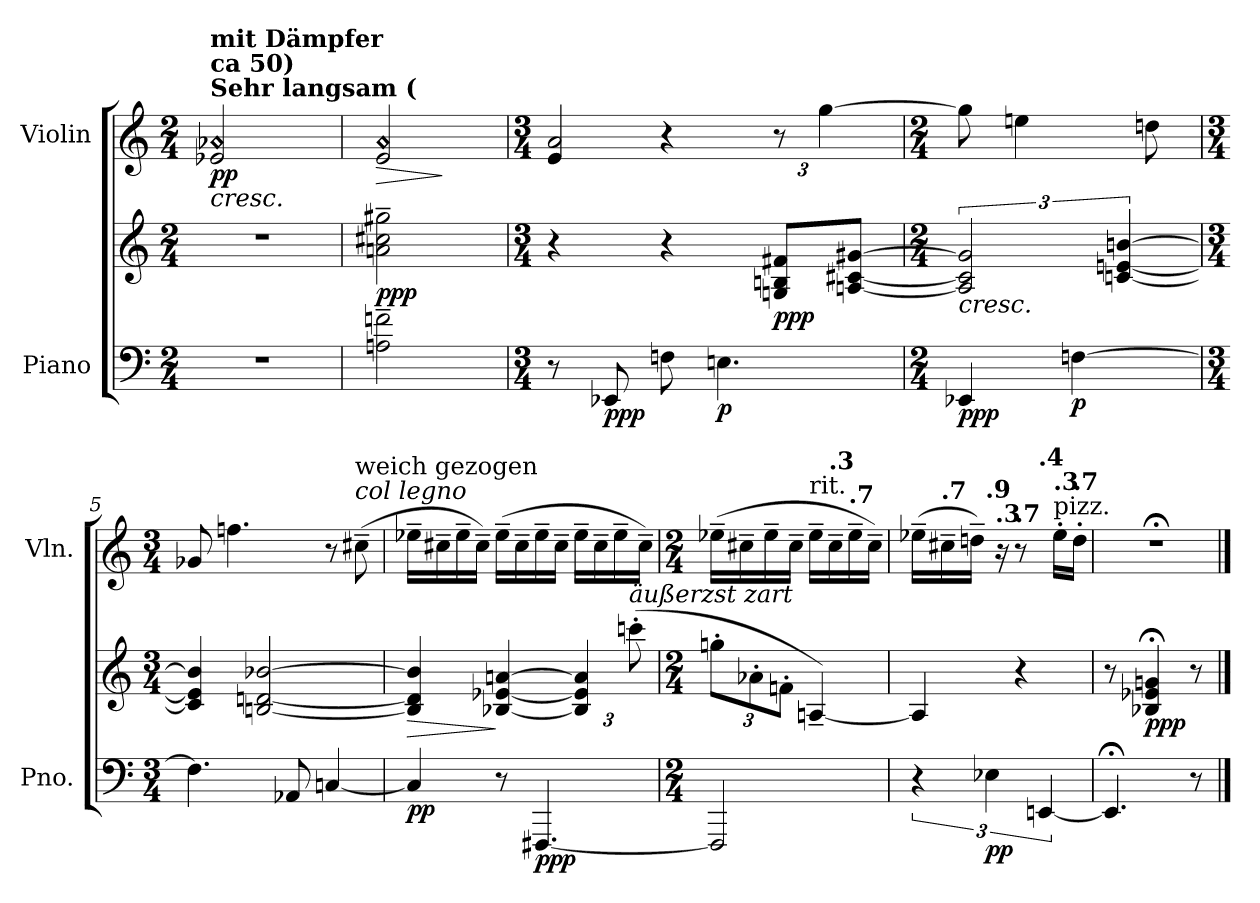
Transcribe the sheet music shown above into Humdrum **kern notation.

**kern	**kern	**dynam	**kern	**dynam
*part2	*part2	*part2	*part1	*part1
*staff3	*staff2	*staff2/3	*staff1	*staff1
*I"Piano	*	*	*I"Violin	*
*I'Pno.	*	*	*I'Vln.	*
*clefF4	*clefG2	*	*clefG2	*
*k[]	*k[]	*	*k[]	*
*M2/4	*M2/4	*	*M2/4	*
=1	=1	=1	=1	=1
!	!	!	!LO:TX:a:B:t=Sehr langsam (	!
!	!	!	!LO:TX:a:B:t=ca 50)	!
!	!	!	!LO:TX:a:B:t=mit Dämpfer	!
!	!	!	!LO:N:n=2:head=diamond	!LO:HP:b
!	!	!	!	!LO:DY:n=1:b
2r	2r	.	[2e-X/ [2a-X/ [2eee-X/yy	< pp
=2	=2	=2	=2	=2
!	!	!LO:DY:b	!LO:N:n=2:head=diamond	!LO:HP:b
2An\~ 2fn\~	2an\~ 2cc#X\~ 2gg#X\~	ppp	2e-/_ 2a-/_ 2eee-/yy_	>
.	.	.	.	[ ]
=3	=3	=3	=3	=3
*M3/4	*M3/4	*	*M3/4	*
!	!	!	!LO:N:n=2:head=open	!
8r	4r	.	4e-/] 4a-/] 4eee-/yy]	.
!	!	!LO:DY:b=2	!	!
8EE-X/	.	ppp	.	.
8Fn\	4r	.	4r	.
!	!	!LO:DY:b=2	!	!
4.En\	.	p	.	.
*	*	*	*Xbrackettup	*
!	!	!LO:DY:b	!	!
.	8Gn/ 8Bn/ 8f#X/L	ppp	12r	.
.	.	.	[6gg\	.
.	[8An/ [8c#X/ [8g#X/J	.	.	.
!!LO:LB:g=z
=4	=4	=4	=4	=4
*M2/4	*M2/4	*	*M2/4	*
!	!	!LO:HP:b	!	!
!	!	!LO:DY:n=1:b=2	!	!
4EE-X/	3An/] 3c#/] 3g#/]	< ppp	8gg\]	.
.	.	.	4een\	.
!	!	!LO:DY:n=2:b=2	!	!
[4Fn\	.	p	.	.
.	[6cn/ [6en/ [6bn/	[	.	.
.	.	.	8ddn\	.
=5	=5	=5	=5	=5
*M3/4	*M3/4	*	*M3/4	*
4.F\]	4c/] 4e/] 4b/]	.	8g-X/	.
.	.	.	4.ffn\	.
.	[2Bn/ [2dn/ [2b-X/	.	.	.
8AA-X/	.	.	.	.
[4Cn/	.	.	8r	.
!	!	!	!LO:TX:a:i:t=col legno	!
!	!	!	!LO:TX:a:t=weich gezogen	!
!	!	!	!	!LO:DY:b
!	!	!	!	!LO:DY:n=1:b
.	.	.	(>8cc#X~\	ppp other-dynamics
=6	=6	=6	=6	=6
!	!	!LO:HP:b	!	!
!	!	!LO:DY:n=1:b=2	!	!
4C/]	4B/] 4d/] 4b-/]	> pp	16ee-X~\LL	.
.	.	.	16cc#X~\	.
.	.	.	16ee-~\	.
.	.	.	16cc#~\JJ)	.
8r	[4B-X/ [4e-X/ [4an/	]	(>16ee-~\LL	.
.	.	.	16cc#~\	.
!	!	!LO:DY:n=2:b=2	!	!
[4.FFF#X/	.	ppp	16ee-~\	.
.	.	.	16cc#~\JJ	.
*	*Xbrackettup	*	*	*
.	6B-/] 6e-/] 6a/]	.	16ee-~\LL	.
.	.	.	16cc#~\	.
.	.	.	16ee-~\	.
!	!LO:TX:a:i:t=äußerzst zart	!	!	!
.	(>12cccn'\	.	.	.
.	.	.	16cc#~\JJ)	.
!!LO:LB:g=z
=7	=7	=7	=7	=7
*M2/4	*M2/4	*	*M2/4	*
2FFF#/]	12ggn'\L	.	(>16ee-X~\LL	.
.	.	.	16cc#X~\	.
.	12a-X'\	.	.	.
.	.	.	16ee-~\	.
.	12fn'\J	.	.	.
.	.	.	16cc#~\JJ	.
*	*	*	*MM25	*
!	!	!	!LO:TX:a:t=rit.	!
.	[4An~/)	.	16ee-~\LL	.
*	*	*	*MM24	*
!	!	!	!LO:TX:a:B:t=.3	!
.	.	.	16cc#~\	.
*	*	*	*MM23	*
!	!	!	!LO:TX:a:B:t=.7	!
.	.	.	16ee-~\	.
*	*	*	*MM23	*
.	.	.	16cc#~\JJ)	.
=8	=8	=8	=8	=8
*	*	*	*MM22	*
!	!	!	!LO:TX:a:B:t=.3	!
*	*	*	*^	*
*	*	*	*	*^	*
6r	4A/]	.	(>16ee-X~\LL	6ryy	3ryy	.
*	*	*	*MM21	*	*	*
!	!	!	!LO:TX:a:B:t=.7	!	!	!
.	.	.	16cc#X~\	.	.	.
*	*	*	*MM20	*	*	*
.	.	.	16ddn~\JJ)	.	.	.
*	*	*	*MM19	*	*	*
!	!	!	!	!LO:TX:a:B:t=.9	!	!
!	!	!LO:DY:b=2	!	!	!	!
6E-X\	.	pp	.	3ryy	.	.
*	*	*	*MM19	*	*	*
!	!	!	!LO:TX:a:B:t=.3	!	!	!
.	.	.	16r	.	.	.
*	*	*	*MM18	*	*	*
!	!	!	!LO:TX:a:B:t=.7	!	!	!
.	4r	.	8r	.	.	.
*	*	*	*MM17	*	*	*
!	!	!	!	!	!LO:TX:a:B:t=.4	!
[6EEn/	.	.	.	.	6ryy	.
*	*	*	*MM17	*	*	*
!	!	!	!LO:TX:a:t=pizz.	!	!	!
!	!	!	!LO:TX:a:B:t=.3	!	!	!
.	.	.	16ee-'\LL	.	.	.
*	*	*	*MM16	*	*	*
!	!	!	!LO:TX:a:B:t=.7	!	!	!
.	.	.	16dd'\JJ	.	.	.
*	*	*	*v	*v	*v	*
=9	=9	=9	=9	=9
*	*	*	*MM15	*
4.EE;</]	8r	.	2r;<	.
!	!	!LO:DY:b	!	!
.	4B-X/;< 4e-X/;< 4gn/;<	ppp	.	.
8r	8r	.	.	.
==	==	==	==	==
*-	*-	*-	*-	*-
